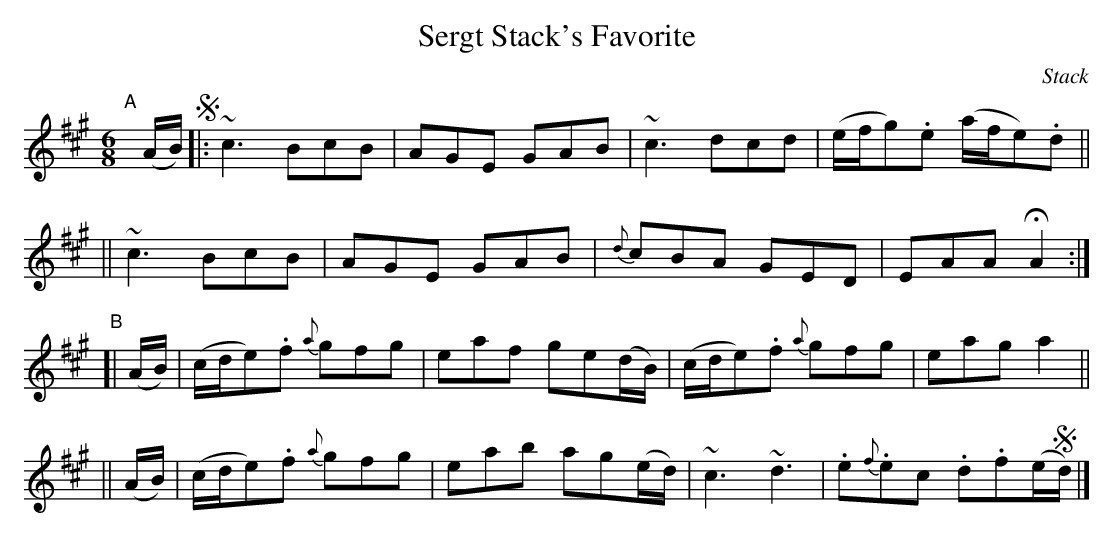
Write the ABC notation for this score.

X:1
T: Sergt Stack's Favorite
O: Stack
M: 6/8
L: 1/8
K: A
"^A"[|] (A/B/) !segno!\
|: ~c3 BcB | AGE GAB | ~c3 dcd | (e/f/g).e (a/f/e).d ||
|| ~c3 BcB | AGE GAB | {d}cBA GED | EAA HA2 :|
"^B"\
[| (A/B/) | (c/d/e).f {a}gfg | eaf ge(d/B/) | (c/d/e).f {a}gfg | eag a2 ||
|| (A/B/) | (c/d/e).f {a}gfg | eab ag(e/d/) | ~c3 ~d3 | .e{f}.ec .d.f(e/!segno!d/) |]
